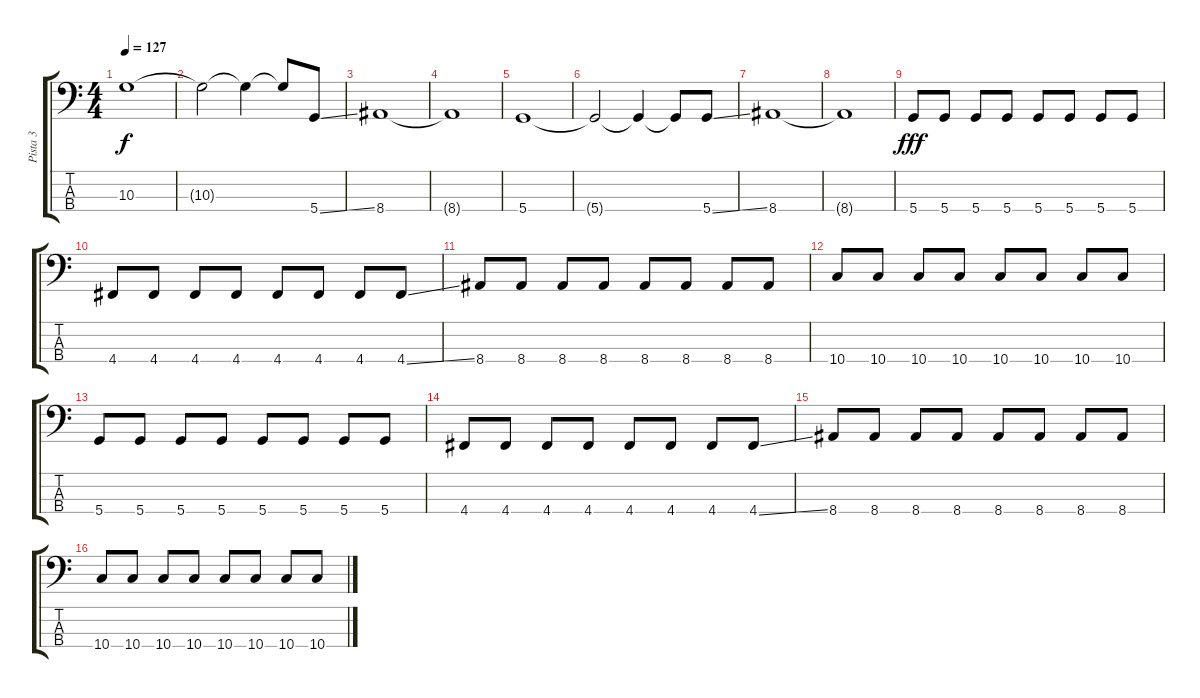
\track ("Pista 3" "Pista 3") {instrument electricbassfinger}
\staff {score tabs}
\tuning (G2 D2 A1 D1) {hide}
\ts (4 4)
\tempo 127
\clef f4
\ks c
10.3.1{dy f} |
10.3{t}.2 10.3{t}.4 10.3{t}.8 5.4{ss}.8 |
8.4.1 |
8.4{t}.1 |
5.4.1 |
5.4{t}.2 5.4{t}.4 5.4{t}.8 5.4{ss}.8 |
8.4.1 |
8.4{t}.1 |
5.4.8{dy fff} 5.4.8 5.4.8 5.4.8 5.4.8 5.4.8 5.4.8 5.4.8 |
4.4.8 4.4.8 4.4.8 4.4.8 4.4.8 4.4.8 4.4.8 4.4{ss}.8 |
8.4.8 8.4.8 8.4.8 8.4.8 8.4.8 8.4.8 8.4.8 8.4.8 |
10.4.8 10.4.8 10.4.8 10.4.8 10.4.8 10.4.8 10.4.8 10.4.8 |
5.4.8 5.4.8 5.4.8 5.4.8 5.4.8 5.4.8 5.4.8 5.4.8 |
4.4.8 4.4.8 4.4.8 4.4.8 4.4.8 4.4.8 4.4.8 4.4{ss}.8 |
8.4.8 8.4.8 8.4.8 8.4.8 8.4.8 8.4.8 8.4.8 8.4.8 |
10.4.8 10.4.8 10.4.8 10.4.8 10.4.8 10.4.8 10.4.8 10.4.8
